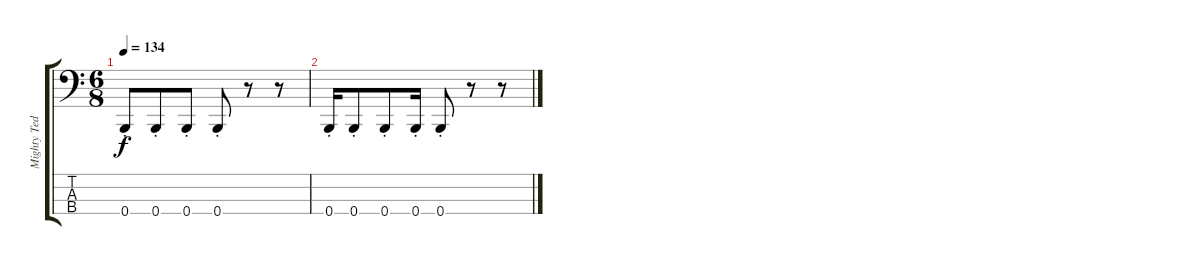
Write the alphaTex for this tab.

\track ("Mighty Ted Lundström" "Mighty Ted") {instrument electricbasspick}
\staff {score tabs}
\tuning (D2 A1 E1 B0) {hide}
\ts (6 8)
\tempo 134
\clef f4
\ks c
0.4{st}.8{dy f} 0.4{st}.8 0.4{st}.8 0.4{st}.8 r.8 r.8 |
0.4{st}.16 0.4{st}.8 0.4{st}.8 0.4{st}.16 0.4{st}.8 r.8 r.8
